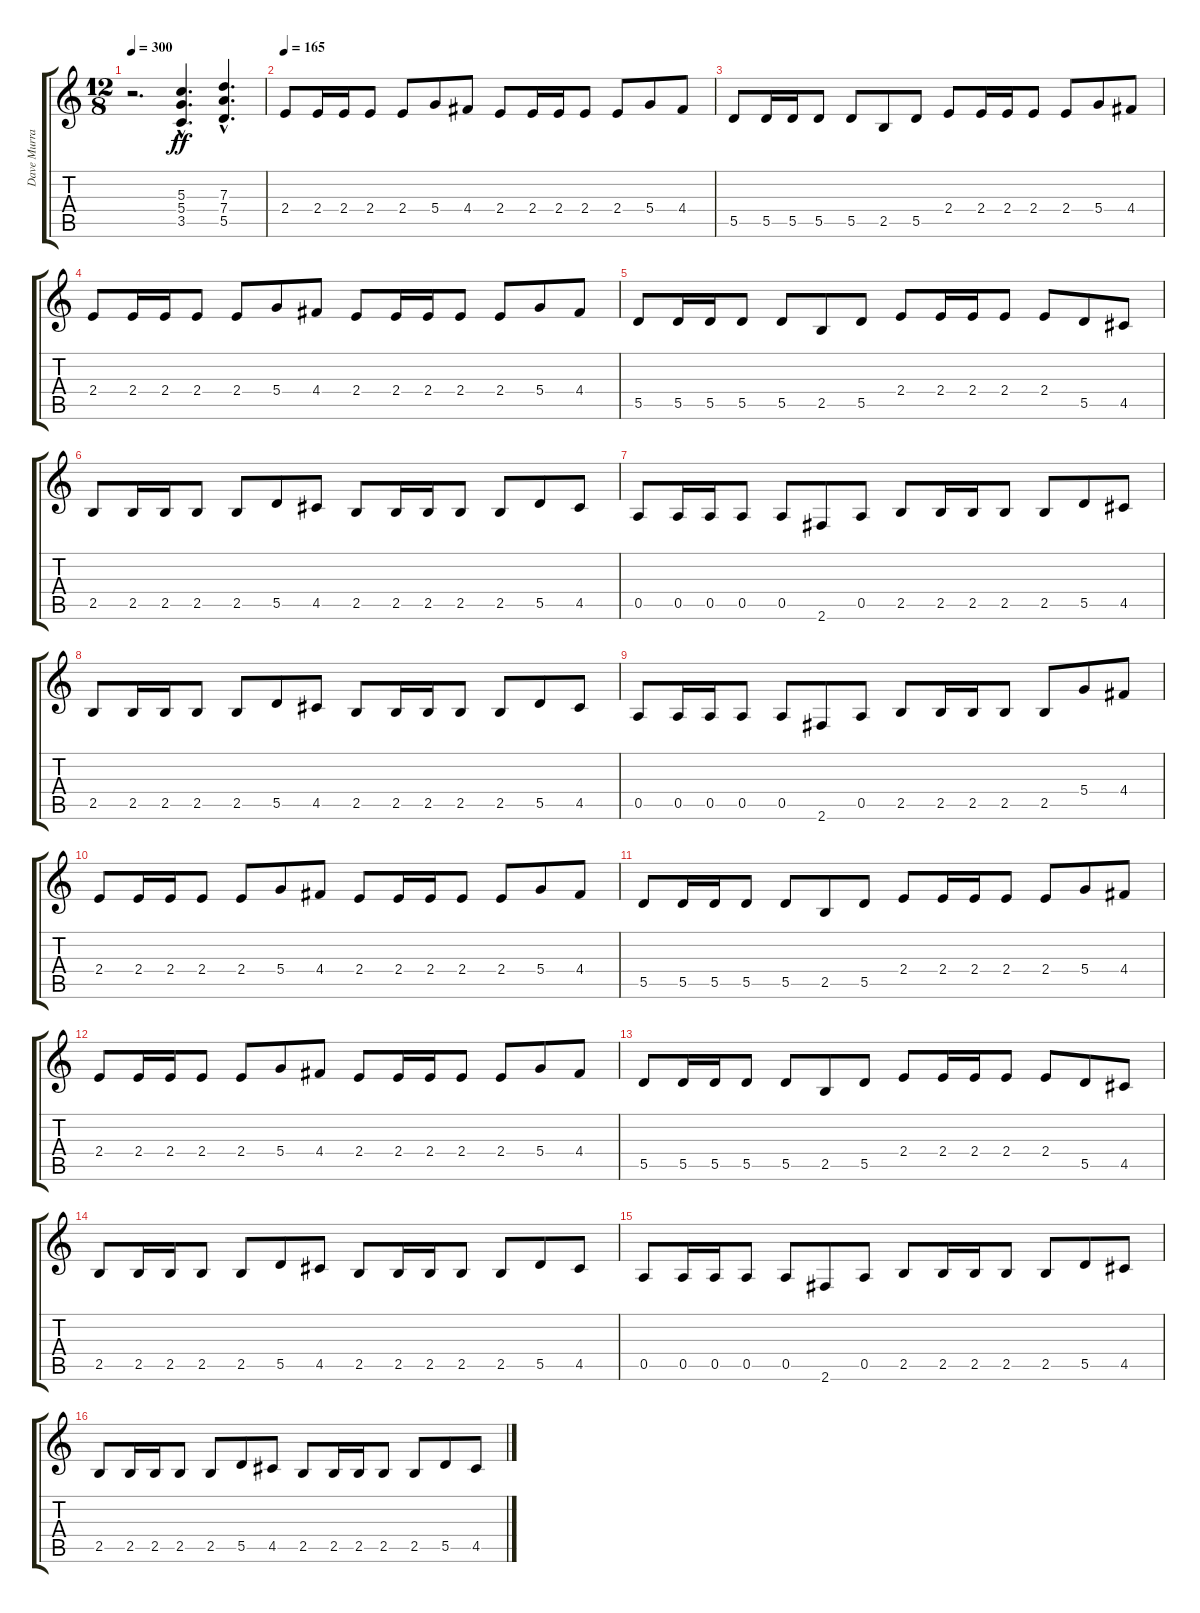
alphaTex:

\track ("Dave Murray" "Dave Murra") {instrument overdrivenguitar}
\staff {score tabs}
\tuning (E4 B3 G3 D3 A2 E2) {hide}
\ts (12 8)
\tempo 300
\clef g2
\ks c
r.2{d dy ff} (5.3{hac} 5.4{hac} 3.5{hac}).4{d} (7.3{hac} 7.4{hac} 5.5{hac}).4{d} |
\tempo 165
2.4.8 2.4.16 2.4.16 2.4.8 2.4.8 5.4.8 4.4.8 2.4.8 2.4.16 2.4.16 2.4.8 2.4.8 5.4.8 4.4.8 |
5.5.8 5.5.16 5.5.16 5.5.8 5.5.8 2.5.8 5.5.8 2.4.8 2.4.16 2.4.16 2.4.8 2.4.8 5.4.8 4.4.8 |
2.4.8 2.4.16 2.4.16 2.4.8 2.4.8 5.4.8 4.4.8 2.4.8 2.4.16 2.4.16 2.4.8 2.4.8 5.4.8 4.4.8 |
5.5.8 5.5.16 5.5.16 5.5.8 5.5.8 2.5.8 5.5.8 2.4.8 2.4.16 2.4.16 2.4.8 2.4.8 5.5.8 4.5.8 |
2.5.8 2.5.16 2.5.16 2.5.8 2.5.8 5.5.8 4.5.8 2.5.8 2.5.16 2.5.16 2.5.8 2.5.8 5.5.8 4.5.8 |
0.5.8 0.5.16 0.5.16 0.5.8 0.5.8 2.6.8 0.5.8 2.5.8 2.5.16 2.5.16 2.5.8 2.5.8 5.5.8 4.5.8 |
2.5.8 2.5.16 2.5.16 2.5.8 2.5.8 5.5.8 4.5.8 2.5.8 2.5.16 2.5.16 2.5.8 2.5.8 5.5.8 4.5.8 |
0.5.8 0.5.16 0.5.16 0.5.8 0.5.8 2.6.8 0.5.8 2.5.8 2.5.16 2.5.16 2.5.8 2.5.8 5.4.8 4.4.8 |
2.4.8 2.4.16 2.4.16 2.4.8 2.4.8 5.4.8 4.4.8 2.4.8 2.4.16 2.4.16 2.4.8 2.4.8 5.4.8 4.4.8 |
5.5.8 5.5.16 5.5.16 5.5.8 5.5.8 2.5.8 5.5.8 2.4.8 2.4.16 2.4.16 2.4.8 2.4.8 5.4.8 4.4.8 |
2.4.8 2.4.16 2.4.16 2.4.8 2.4.8 5.4.8 4.4.8 2.4.8 2.4.16 2.4.16 2.4.8 2.4.8 5.4.8 4.4.8 |
5.5.8 5.5.16 5.5.16 5.5.8 5.5.8 2.5.8 5.5.8 2.4.8 2.4.16 2.4.16 2.4.8 2.4.8 5.5.8 4.5.8 |
2.5.8 2.5.16 2.5.16 2.5.8 2.5.8 5.5.8 4.5.8 2.5.8 2.5.16 2.5.16 2.5.8 2.5.8 5.5.8 4.5.8 |
0.5.8 0.5.16 0.5.16 0.5.8 0.5.8 2.6.8 0.5.8 2.5.8 2.5.16 2.5.16 2.5.8 2.5.8 5.5.8 4.5.8 |
2.5.8 2.5.16 2.5.16 2.5.8 2.5.8 5.5.8 4.5.8 2.5.8 2.5.16 2.5.16 2.5.8 2.5.8 5.5.8 4.5.8
